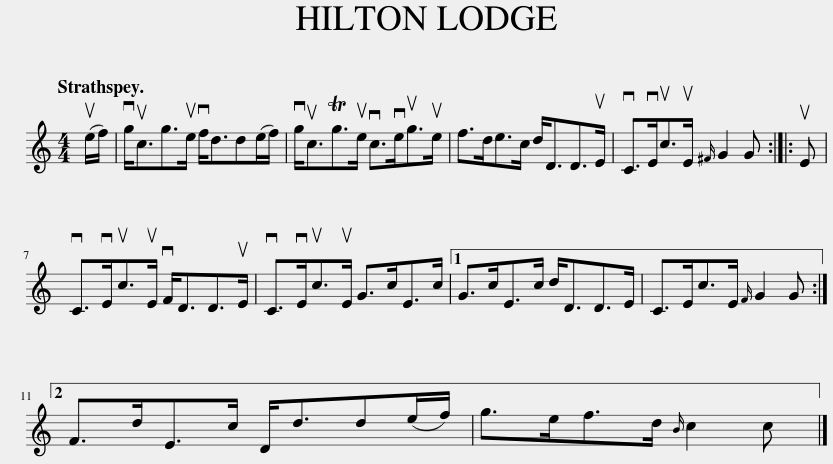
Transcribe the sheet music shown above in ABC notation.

X:1
L:1/8
Q:1/4=120
M:4/4
I:linebreak $
K:C
V:1 treble
V:1
 (ue/f/) | vg<ucg>ue vf<dd(e/f/) | vg<ucTg>ue vc>veug>ue | f>de>c d<DD>uE | vC>vEuc>uE{^F} G2 G :: %5
 uE |$ vC>vEuc>uE vF<DD>uE | vC>vEuc>uE G>cE>c |1 G>cE>c d<DD>E | C>Ec>E{F} G2 G :|2$ %10
 F>dE>c D<dd(e/f/) | g>ef>d{B} c2 c |] %12
